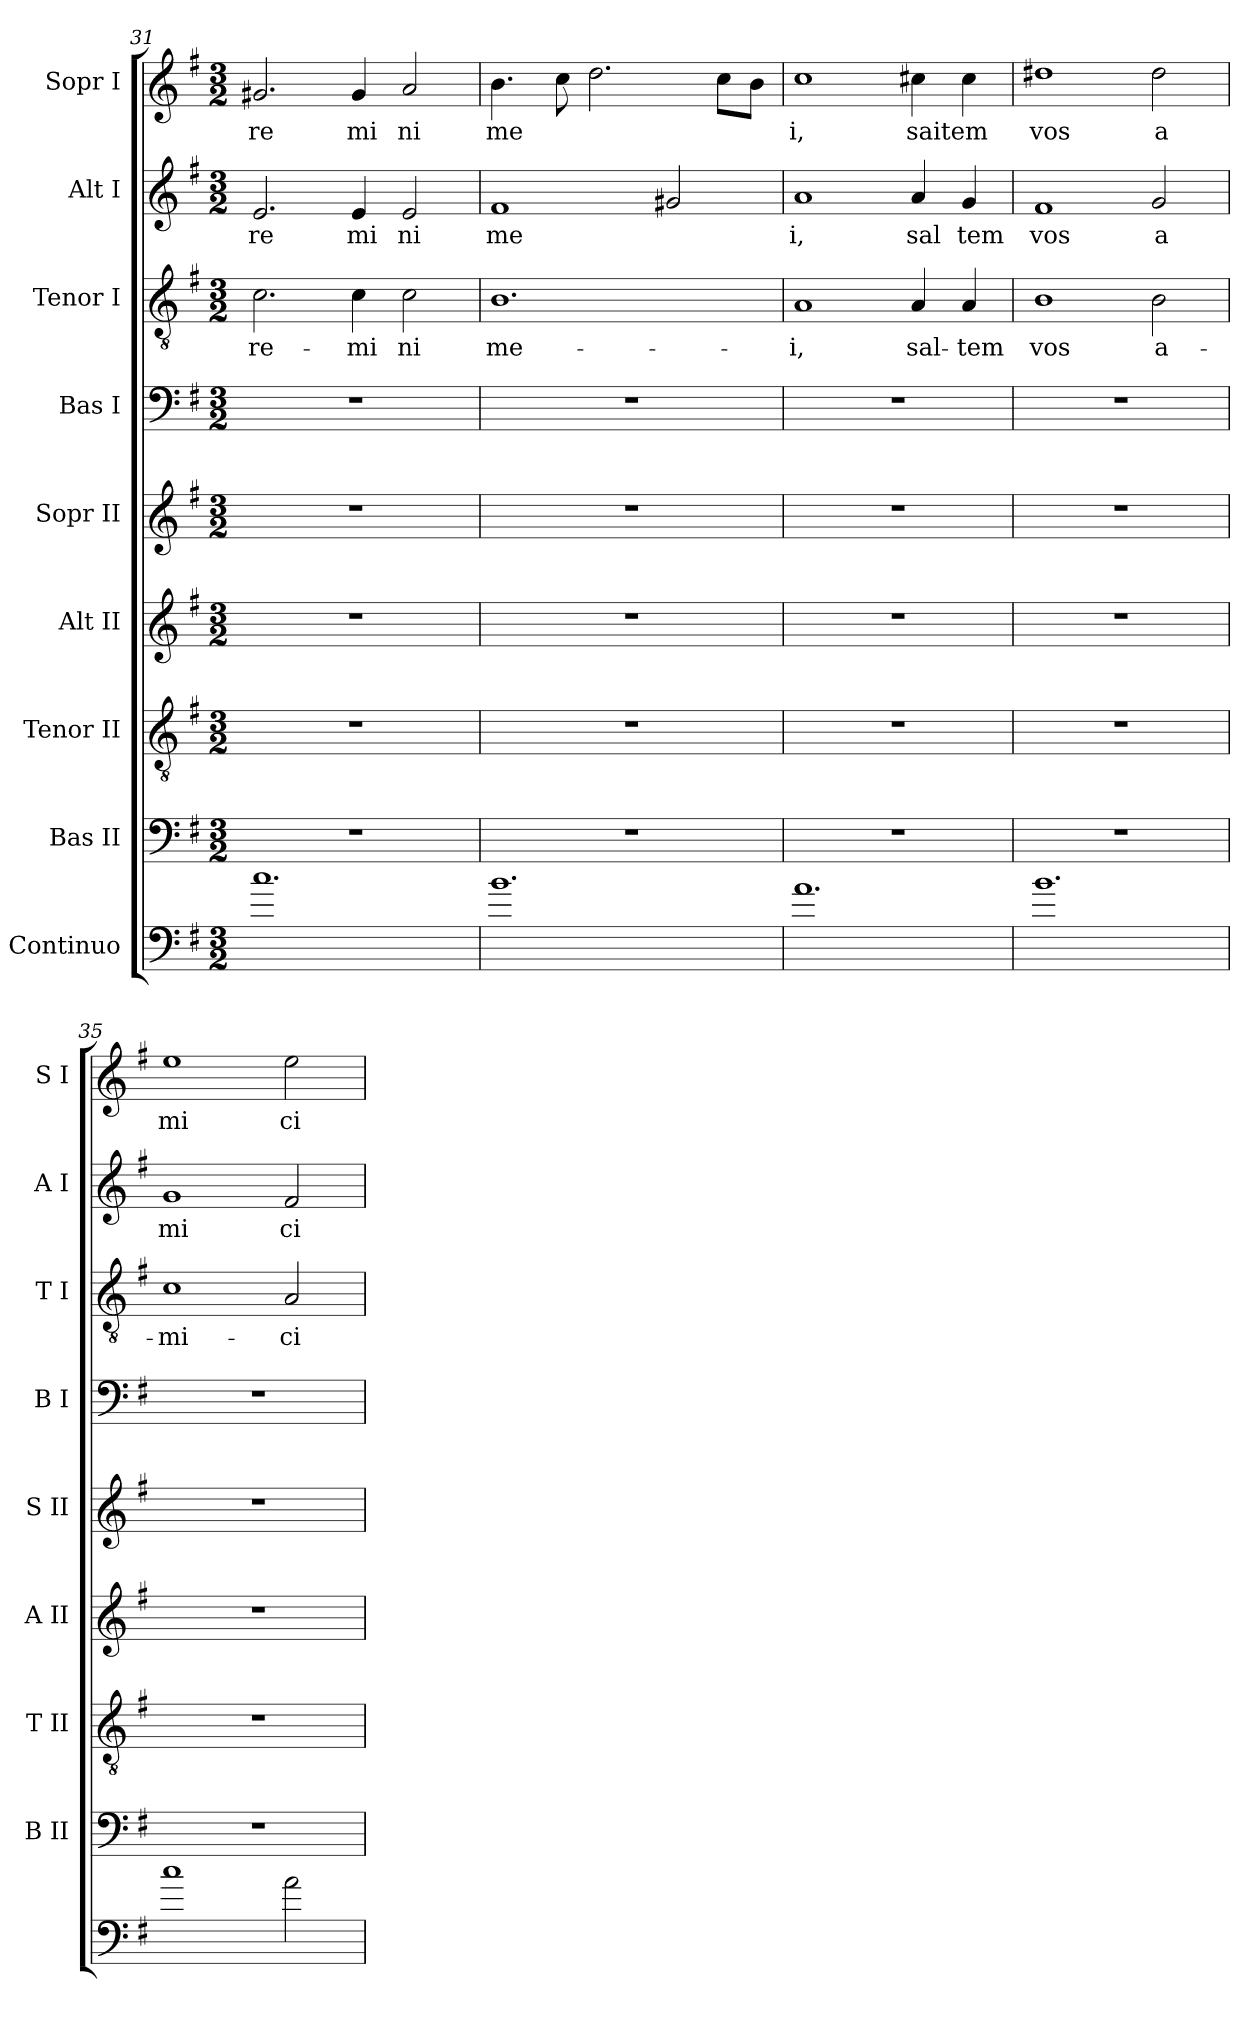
**kern	**kern	**kern	**kern	**kern	**kern	**kern	**text	**kern	**text	**kern	**text
*part9	*part8	*part7	*part6	*part5	*part4	*part3	*part3	*part2	*part2	*part1	*part1
*staff9	*staff8	*staff7	*staff6	*staff5	*staff4	*staff3	*staff3	*staff2	*staff2	*staff1	*staff1
*I"Continuo	*I"Bas II	*I"Tenor II	*I"Alt II	*I"Sopr II	*I"Bas I	*I"Tenor I	*	*I"Alt I	*	*I"Sopr I	*
*	*I'B II	*I'T II	*I'A II	*I'S II	*I'B I	*I'T I	*	*I'A I	*	*I'S I	*
*clefF4	*clefF4	*clefGv2	*clefG2	*clefG2	*clefF4	*clefGv2	*	*clefG2	*	*clefG2	*
*ITrd7c12	*	*	*	*	*	*	*	*	*	*	*
*k[f#]	*k[f#]	*k[f#]	*k[f#]	*k[f#]	*k[f#]	*k[f#]	*	*k[f#]	*	*k[f#]	*
*G:	*G:	*G:	*G:	*G:	*G:	*G:	*	*G:	*	*G:	*
*M3/2	*M3/2	*M3/2	*M3/2	*M3/2	*M3/2	*M3/2	*	*M3/2	*	*M3/2	*
=31	=31	=31	=31	=31	=31	=31	=31	=31	=31	=31	=31
!	!	!	!	!	!	!	!LO:LY:b	!	!LO:LY:b	!	!LO:LY:b
1.c	1.r	1.r	1.r	1.r	1.r	2.c\	-re-	2.e/	re	2.g#X/	re
!	!	!	!	!	!	!	!LO:LY:b	!	!LO:LY:b	!	!LO:LY:b
.	.	.	.	.	.	4c\	-mi­	4e/	mi	4g#/	mi
!	!	!	!	!	!	!	!LO:LY:b	!	!LO:LY:b	!	!LO:LY:b
.	.	.	.	.	.	2c\	ni	2e/	­ni	2a/	­ni
=32	=32	=32	=32	=32	=32	=32	=32	=32	=32	=32	=32
!	!	!	!	!	!	!	!LO:LY:b	!	!LO:LY:b	!	!LO:LY:b
1.B	1.r	1.r	1.r	1.r	1.r	1.B	me-	1f#	me	4.b\	me
.	.	.	.	.	.	.	.	.	.	8cc\	.
.	.	.	.	.	.	.	.	.	.	2.dd\	.
.	.	.	.	.	.	.	.	2g#X/	.	.	.
.	.	.	.	.	.	.	.	.	.	8cc\L	.
.	.	.	.	.	.	.	.	.	.	8b\J	.
=33	=33	=33	=33	=33	=33	=33	=33	=33	=33	=33	=33
!	!	!	!	!	!	!	!LO:LY:b	!	!LO:LY:b	!	!LO:LY:b
1.A	1.r	1.r	1.r	1.r	1.r	1A	-i,	1a	i,	1cc	i,
!	!	!	!	!	!	!	!LO:LY:b	!	!LO:LY:b	!	!LO:LY:b
.	.	.	.	.	.	4A/	sal-	4a/	sal	4cc#X\	sai­tem
!	!	!	!	!	!	!	!LO:LY:b	!	!LO:LY:b	!	!
.	.	.	.	.	.	4A/	-tem	4g/	tem	4cc#\	.
=34	=34	=34	=34	=34	=34	=34	=34	=34	=34	=34	=34
!	!	!	!	!	!	!	!LO:LY:b	!	!LO:LY:b	!	!LO:LY:b
1.B	1.r	1.r	1.r	1.r	1.r	1B	vos	1f#	vos	1dd#X	vos
!	!	!	!	!	!	!	!LO:LY:b	!	!LO:LY:b	!	!LO:LY:b
.	.	.	.	.	.	2B\	a-	2g/	a	2dd#\	a
=35	=35	=35	=35	=35	=35	=35	=35	=35	=35	=35	=35
!	!	!	!	!	!	!	!LO:LY:b	!	!LO:LY:b	!	!LO:LY:b
1c	1.r	1.r	1.r	1.r	1.r	1c	-mi-	1g	mi	1ee	mi
!	!	!	!	!	!	!	!LO:LY:b	!	!LO:LY:b	!	!LO:LY:b
2A\	.	.	.	.	.	2A/	-ci	2f#/	ci	2ee\	ci
=	=	=	=	=	=	=	=	=	=	=	=
*-	*-	*-	*-	*-	*-	*-	*-	*-	*-	*-	*-
